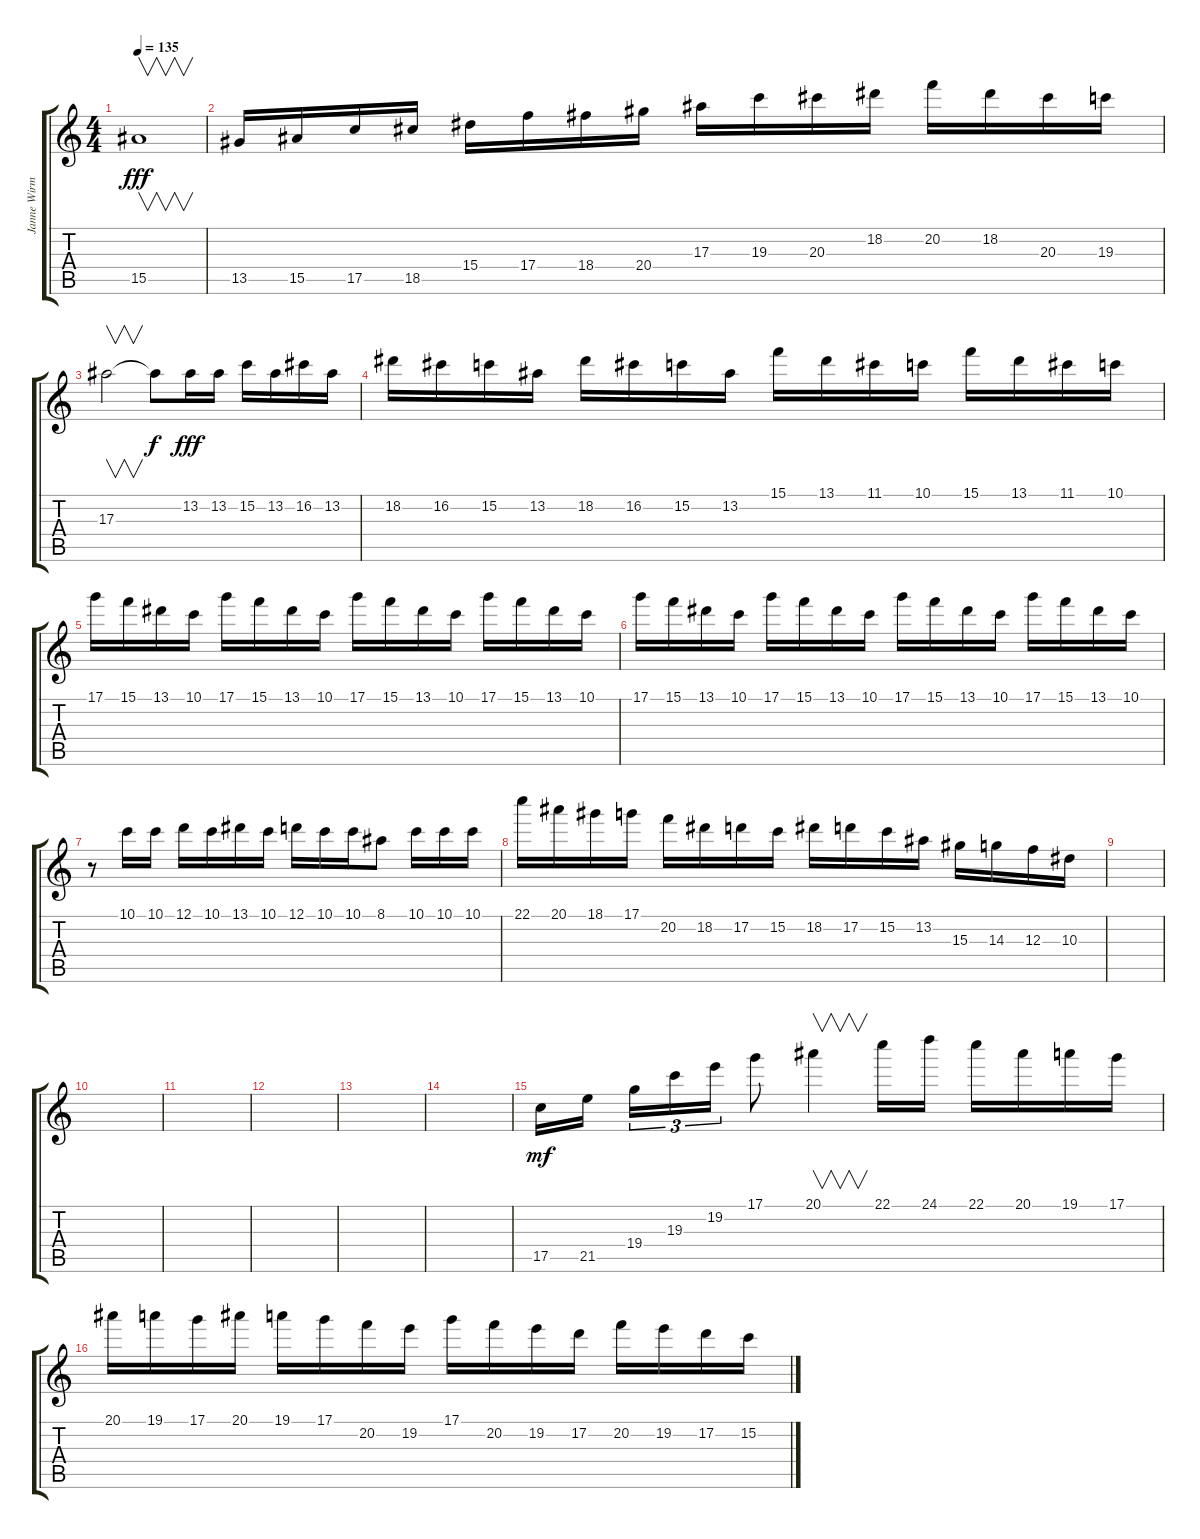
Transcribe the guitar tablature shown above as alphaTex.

\track ("Janne Wirman" "Janne Wirm") {instrument distortionguitar}
\staff {score tabs}
\tuning (D4 A3 F3 C3 G2 D2) {hide}
\ts (4 4)
\tempo 135
\clef g2
\ks c
15.5.1{v dy fff} |
13.5.16 15.5.16 17.5.16 18.5.16 15.4.16 17.4.16 18.4.16 20.4.16 17.3.16 19.3.16 20.3.16 18.2.16 20.2.16 18.2.16 20.3.16 19.3.16 |
17.3.2{v} 17.3{t}.8{dy f} 13.2.16{dy fff} 13.2.16 15.2.16 13.2.16 16.2.16 13.2.16 |
18.2.16 16.2.16 15.2.16 13.2.16 18.2.16 16.2.16 15.2.16 13.2.16 15.1.16 13.1.16 11.1.16 10.1.16 15.1.16 13.1.16 11.1.16 10.1.16 |
17.1.16 15.1.16 13.1.16 10.1.16 17.1.16 15.1.16 13.1.16 10.1.16 17.1.16 15.1.16 13.1.16 10.1.16 17.1.16 15.1.16 13.1.16 10.1.16 |
17.1.16 15.1.16 13.1.16 10.1.16 17.1.16 15.1.16 13.1.16 10.1.16 17.1.16 15.1.16 13.1.16 10.1.16 17.1.16 15.1.16 13.1.16 10.1.16 |
r.8 10.1.16 10.1.16 12.1.16 10.1.16 13.1.16 10.1.16 12.1.16 10.1.16 10.1.16 8.1.8 10.1.16 10.1.16 10.1.16 |
22.1.16 20.1.16 18.1.16 17.1.16 20.2.16 18.2.16 17.2.16 15.2.16 18.2.16 17.2.16 15.2.16 13.2.16 15.3.16 14.3.16 12.3.16 10.3.16 |
|
|
|
|
|
|
17.5.16{dy mf} 21.5.16 19.4.16{tu (3 2)} 19.3.16{tu (3 2)} 19.2.16{tu (3 2)} 17.1.8 20.1.4{v} 22.1.16 24.1.16 22.1.16 20.1.16 19.1.16 17.1.16 |
20.1.16 19.1.16 17.1.16 20.1.16 19.1.16 17.1.16 20.2.16 19.2.16 17.1.16 20.2.16 19.2.16 17.2.16 20.2.16 19.2.16 17.2.16 15.2.16
